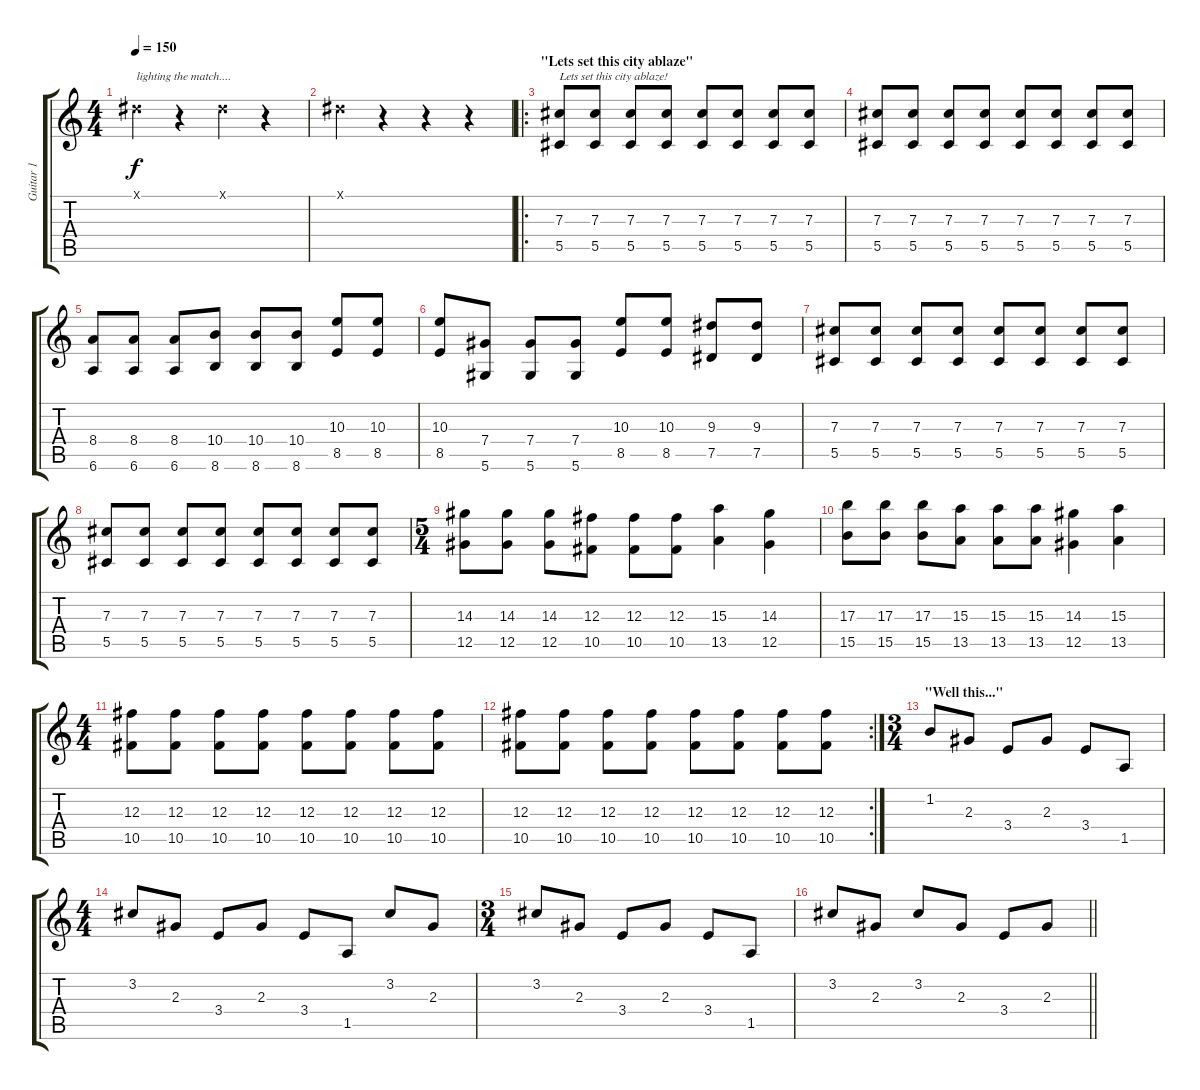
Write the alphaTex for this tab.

\track ("Guitar 1" "Guitar 1") {instrument overdrivenguitar}
\staff {score tabs}
\tuning (Eb4 Bb3 Gb3 Db3 Ab2 Eb2) {hide}
\ts (4 4)
\tempo 150
\clef g2
\ks c
0.1{x}.4{txt "lighting the match...." dy f instrument overdrivenguitar} r.4 0.1{x}.4 r.4 |
0.1{x}.4 r.4 r.4 r.4 |
\ro
\section ("" "\"Lets set this city ablaze\"")
(7.3 5.5).8{txt "Lets set this city ablaze!"} (7.3 5.5).8 (7.3 5.5).8 (7.3 5.5).8 (7.3 5.5).8 (7.3 5.5).8 (7.3 5.5).8 (7.3 5.5).8 |
(7.3 5.5).8 (7.3 5.5).8 (7.3 5.5).8 (7.3 5.5).8 (7.3 5.5).8 (7.3 5.5).8 (7.3 5.5).8 (7.3 5.5).8 |
(8.4 6.6).8 (8.4 6.6).8 (8.4 6.6).8 (10.4 8.6).8 (10.4 8.6).8 (10.4 8.6).8 (10.3 8.5).8 (10.3 8.5).8 |
(10.3 8.5).8 (7.4 5.6).8 (7.4 5.6).8 (7.4 5.6).8 (10.3 8.5).8 (10.3 8.5).8 (9.3 7.5).8 (9.3 7.5).8 |
(7.3 5.5).8 (7.3 5.5).8 (7.3 5.5).8 (7.3 5.5).8 (7.3 5.5).8 (7.3 5.5).8 (7.3 5.5).8 (7.3 5.5).8 |
(7.3 5.5).8 (7.3 5.5).8 (7.3 5.5).8 (7.3 5.5).8 (7.3 5.5).8 (7.3 5.5).8 (7.3 5.5).8 (7.3 5.5).8 |
\ts (5 4)
(14.3 12.5).8 (14.3 12.5).8 (14.3 12.5).8 (12.3 10.5).8 (12.3 10.5).8 (12.3 10.5).8 (15.3 13.5).4 (14.3 12.5).4 |
(17.3 15.5).8 (17.3 15.5).8 (17.3 15.5).8 (15.3 13.5).8 (15.3 13.5).8 (15.3 13.5).8 (14.3 12.5).4 (15.3 13.5).4 |
\ts (4 4)
(12.3 10.5).8 (12.3 10.5).8 (12.3 10.5).8 (12.3 10.5).8 (12.3 10.5).8 (12.3 10.5).8 (12.3 10.5).8 (12.3 10.5).8 |
\rc 2
(12.3 10.5).8 (12.3 10.5).8 (12.3 10.5).8 (12.3 10.5).8 (12.3 10.5).8 (12.3 10.5).8 (12.3 10.5).8 (12.3 10.5).8 |
\ts (3 4)
\section ("" "\"Well this...\"")
1.2.8 2.3.8 3.4.8 2.3.8 3.4.8 1.5.8 |
\ts (4 4)
3.2.8 2.3.8 3.4.8 2.3.8 3.4.8 1.5.8 3.2.8 2.3.8 |
\ts (3 4)
3.2.8 2.3.8 3.4.8 2.3.8 3.4.8 1.5.8 |
\barLineRight lightlight
3.2.8 2.3.8 3.2.8 2.3.8 3.4.8 2.3.8
